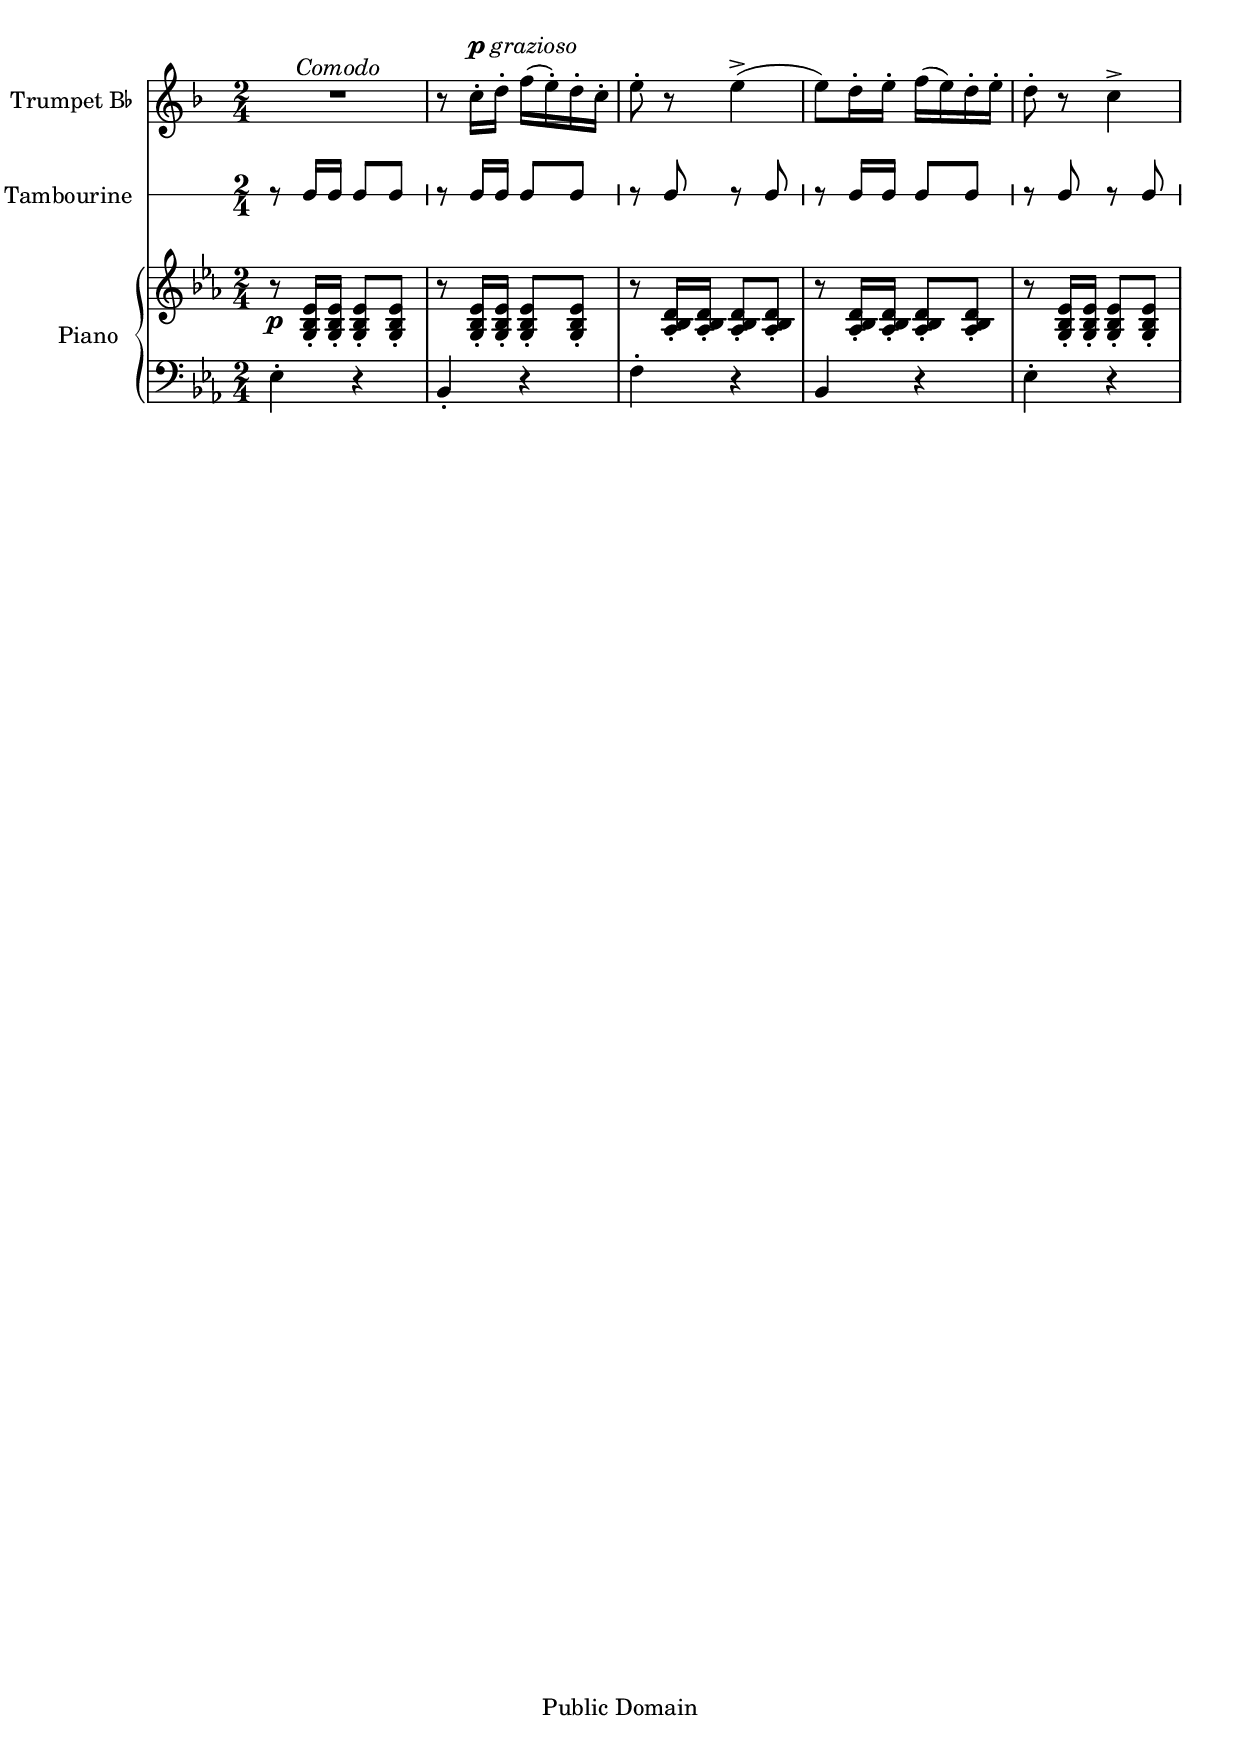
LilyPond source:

\version "2.19.55"
\include "catalan.ly"

\header {
  lsrtags = "headword"
  texidoc = ""
  doctitle = "headword"
}

\header {
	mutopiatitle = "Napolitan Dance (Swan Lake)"
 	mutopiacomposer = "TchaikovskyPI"
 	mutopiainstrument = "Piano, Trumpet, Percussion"
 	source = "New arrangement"
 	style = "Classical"
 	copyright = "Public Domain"
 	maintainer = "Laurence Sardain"
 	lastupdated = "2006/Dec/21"
%	title = "Le Lac des Cygnes"
%	subtitle = "Danse Napolitaine"
%	composer = "Piotr Ilitch Tchaïkovski"
%	arranger = "arr. Laurence Sardain"
%       footer = "Mutopia-2006/12/22-896"
}

trompette = \relative do'' {
  \clef treble
  \key mib \major
  \time 2/4
  R2^\markup { \italic Comodo } |
  r8 \once \override TextScript.padding = #2.0
  sib16-.^\markup {\dynamic p \italic grazioso} do-. mib( re)-. do-. sib-. |
  re8-. r8 re4->( |
  re8) do16-. re-. mib( re) do-. re-. |
  do8-. r8 sib4-> |
}

tambourin = \drummode {
  \time 2/4
  r8 tamb16 16 8 8 |
  r8 16 16 8 8 |
  r8 8 r8 8 |
  r8 16 16 8 8 |
  r8 8 r8 8 |
}

upper = \relative do' {
  \clef treble
  \key mib \major
  \time 2/4
  r8\p <sol sib mib>16-. <sol sib mib>-. <sol sib mib>8-. <sol sib mib>-. |
  r8 <sol sib mib>16-. <sol sib mib>-. <sol sib mib>8-. <sol sib mib>-. |
  r8 <lab sib re>16-. <lab sib re>-. <lab sib re>8-. <lab sib re>-. |
  r8 <lab sib re>16-. <lab sib re>-. <lab sib re>8-. <lab sib re>-. |
  r8 <sol sib mib>16-. <sol sib mib>-. <sol sib mib>8-. <sol sib mib>-. |
}

lower = \relative do {
  \clef bass
  \key mib \major
  \time 2/4
  mib4-. r4 |
  sib-. r |
  fa'-. r |
  sib, r |
  mib4-. r4 |
}


\score {
  <<
    \context Staff = "trumpet"
    \with { instrumentName = \markup { "Trumpet" \concat{ B \teeny \raise #0.4 \flat } } }
    <<
      \transpose sib do'
      \trompette
    >>
    \context RhythmicStaff = "tambourin"
    \with { instrumentName = "Tambourine" }
    <<
      \tambourin
    >>
    \context PianoStaff = "prima"
    \with { instrumentName = "Piano" }
    <<
      \context Staff = "uppera" \upper
      \context Staff = "lowera" \lower
    >>
  >>
  \layout { }
}

\score {
  <<
    \context Staff = "trumpet" \with { midiInstrument = "trumpet" }
    \trompette
    \context DrumStaff = "tambourin" {
      \tambourin
    }
    \context Staff = "piano"
    <<
      \upper
      \lower
    >>
  >>
  \midi { \tempo 4 = 72 }
}
